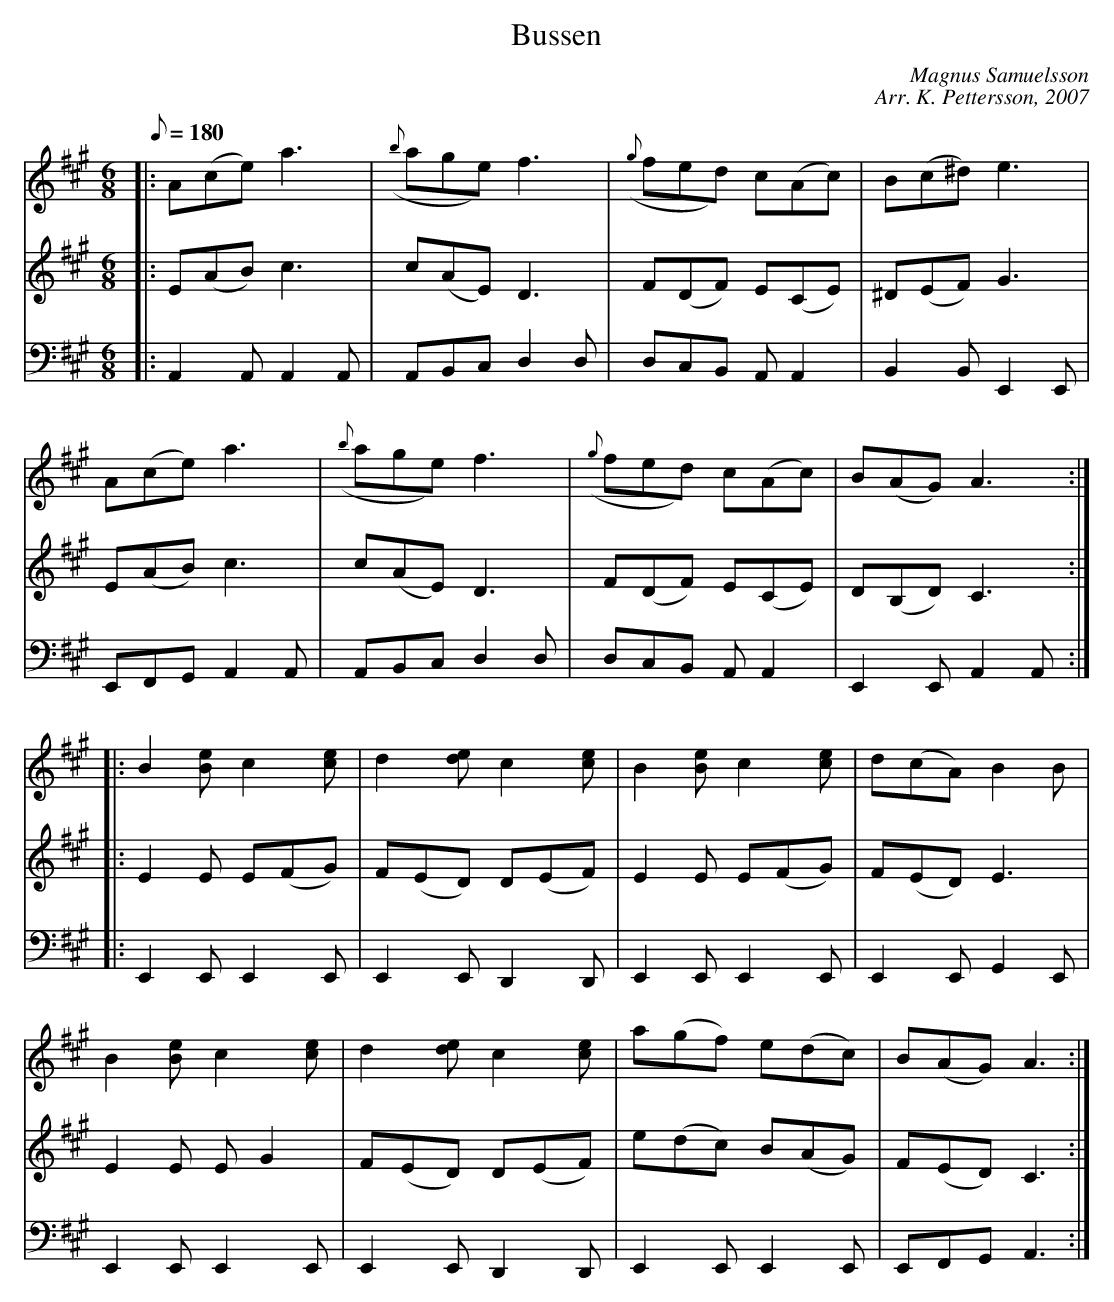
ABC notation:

X:1
T: Bussen
C: Magnus Samuelsson
C: Arr. K. Pettersson, 2007
M: 6/8
L: 1/8
K: A
Q: 180
V:1
|: A(ce) a3 | ({b}age) f3 | ({g}fed) c(Ac) | B(c^d) e3 |
A(ce) a3 | ({b}age) f3 | ({g}fed) c(Ac) | B(AG) A3:|
|: B2[Be] c2[ce] | d2[de] c2[ce] | B2[Be] c2[ce] | d(cA) B2B |
B2[Be] c2[ce] | d2[de] c2[ce] | a(gf) e(dc) | B(AG) A3 :|
V:2
|: E(AB) c3 | c(AE) D3 | F(DF) E(CE) | ^D(EF) G3 |
E(AB) c3 | c(AE) D3 | F(DF) E(CE) | D(B,D) C3 :|
|: E2E E(FG) | F(ED) D(EF) | E2E E(FG) | F(ED) E3 |
E2E EG2 | F(ED) D(EF) | e(dc) B(AG) | F(ED) C3 :|
V:3
K: bass
|: A,,2A,, A,,2A,, | A,,B,,C, D,2D, | D,C,B,, A,,A,,2 | B,,2B,, E,,2E,, |
E,,F,,G,, A,,2A,, | A,,B,,C, D,2D, | D,C,B,, A,,A,,2 | E,,2E,, A,,2A,, :|
|: E,,2E,, E,,2E,, | E,,2E,, D,,2D,, | E,,2E,, E,,2E,, | E,,2E,, G,,2E,, |
E,,2E,, E,,2E,, | E,,2E,, D,,2D,, | E,,2E,, E,,2E,, | E,,F,,G,, A,,3 :|
